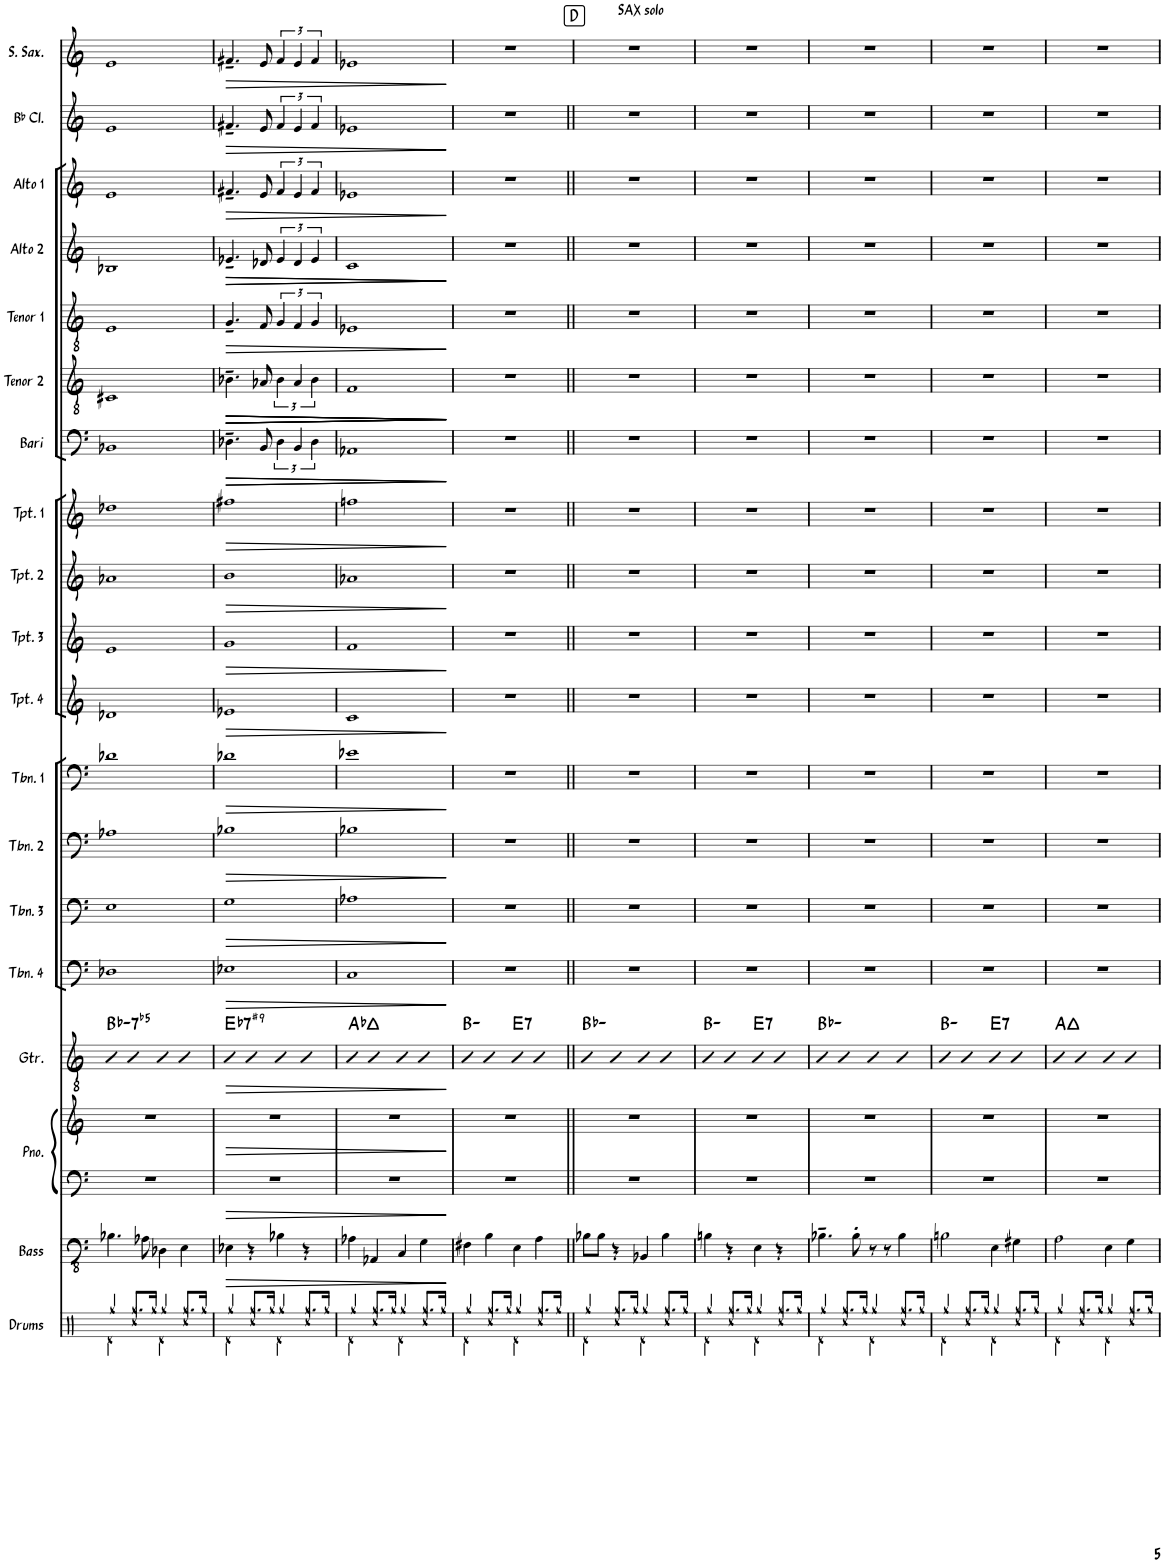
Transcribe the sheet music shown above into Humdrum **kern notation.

**kern	**kern	**dynam	**kern	**kern	**dynam	**kern	**dynam	**harte	**kern	**dynam	**kern	**dynam	**kern	**dynam	**kern	**dynam	**kern	**dynam	**kern	**dynam	**kern	**dynam	**kern	**dynam	**kern	**dynam	**kern	**dynam	**kern	**dynam	**kern	**dynam	**kern	**dynam	**kern	**dynam	**kern	**dynam
*part19	*part18	*part18	*part17	*part17	*part17	*part16	*part16	*part16	*part15	*part15	*part14	*part14	*part13	*part13	*part12	*part12	*part11	*part11	*part10	*part10	*part9	*part9	*part8	*part8	*part7	*part7	*part6	*part6	*part5	*part5	*part4	*part4	*part3	*part3	*part2	*part2	*part1	*part1
*staff20	*staff19	*staff19	*staff18	*staff17	*staff17/18	*staff16	*staff16	*	*staff15	*staff15	*staff14	*staff14	*staff13	*staff13	*staff12	*staff12	*staff11	*staff11	*staff10	*staff10	*staff9	*staff9	*staff8	*staff8	*staff7	*staff7	*staff6	*staff6	*staff5	*staff5	*staff4	*staff4	*staff3	*staff3	*staff2	*staff2	*staff1	*staff1
*I"Drums	*I"Bass	*	*I"Piano	*	*	*I"Guitar	*	*	*I"Trombone 4	*	*I"Trombone 3	*	*I"Trombone 2	*	*I"Trombone 1	*	*I"Trumpet 4	*	*I"Trumpet 3	*	*I"Trumpet 2	*	*I"Trumpet 1	*	*I"Bari Sax	*	*I"Tenor Sax 2	*	*I"Tenor Sax 1	*	*I"Alto Sax 2	*	*I"Alto Sax 1	*	*I"Bb Clarinet	*	*I"Soprano Saxophone	*
*I'Drums	*I'Bass	*	*I'Pno.	*	*	*I'Gtr.	*	*	*I'Tbn. 4	*	*I'Tbn. 3	*	*I'Tbn. 2	*	*I'Tbn. 1	*	*I'Tpt. 4	*	*I'Tpt. 3	*	*I'Tpt. 2	*	*I'Tpt. 1	*	*I'Bari	*	*I'Tenor 2	*	*I'Tenor 1	*	*I'Alto 2	*	*I'Alto 1	*	*I'Bb Cl.	*	*I'S. Sax.	*
!!LO:PB:g=z
*clefX	*clefFv4	*	*clefF4	*clefG2	*	*clefGv2	*	*	*clefF4	*	*clefF4	*	*clefF4	*	*clefF4	*	*clefG2	*	*clefG2	*	*clefG2	*	*clefG2	*	*clefF4	*	*clefGv2	*	*clefGv2	*	*clefG2	*	*clefG2	*	*clefG2	*	*clefG2	*
*	*	*	*	*	*	*	*	*	*	*	*	*	*	*	*	*	*ITrd1c2	*	*ITrd1c2	*	*ITrd1c2	*	*ITrd1c2	*	*ITrd12c21	*	*ITrd8c14	*	*ITrd8c14	*	*ITrd5c9	*	*ITrd5c9	*	*ITrd1c2	*	*ITrd1c2	*
*k[]	*k[]	*	*k[]	*k[]	*	*k[]	*	*	*k[]	*	*k[]	*	*k[]	*	*k[]	*	*k[]	*	*k[]	*	*k[]	*	*k[]	*	*k[]	*	*k[]	*	*k[]	*	*k[]	*	*k[]	*	*k[]	*	*k[]	*
*M4/4	*M4/4	*	*M4/4	*M4/4	*	*M4/4	*	*	*M4/4	*	*M4/4	*	*M4/4	*	*M4/4	*	*M4/4	*	*M4/4	*	*M4/4	*	*M4/4	*	*M4/4	*	*M4/4	*	*M4/4	*	*M4/4	*	*M4/4	*	*M4/4	*	*M4/4	*
=32	=32	=32	=32	=32	=32	=32	=32	=32	=32	=32	=32	=32	=32	=32	=32	=32	=32	=32	=32	=32	=32	=32	=32	=32	=32	=32	=32	=32	=32	=32	=32	=32	=32	=32	=32	=32	=32	=32
*^	*	*	*	*	*	*	*	*	*	*	*	*	*	*	*	*	*	*	*	*	*	*	*	*	*	*	*	*	*	*	*	*	*	*	*	*	*	*
!	!	!	!	!	!	!	!	!	!LO:H:kt=-7b5	!	!	!	!	!	!	!	!	!	!	!	!	!	!	!	!	!	!	!	!	!	!	!	!	!	!	!	!	!	!
4Rgg/	4Rd\	4.BB-X\	.	1r	1r	.	4Bn	.	Bb:hdim7	1D-X	.	1E	.	1A-X	.	1d-X	.	1d-X	.	1e	.	1a-X	.	1dd-X	.	1BB-X	.	1C#X	.	1E	.	1B-X	.	1e	.	1e	.	1e	.
8.Rgg/L	4Rcc/	.	.	.	.	.	4B	.	.	.	.	.	.	.	.	.	.	.	.	.	.	.	.	.	.	.	.	.	.	.	.	.	.	.	.	.	.	.	.
.	.	8AA-X\	.	.	.	.	.	.	.	.	.	.	.	.	.	.	.	.	.	.	.	.	.	.	.	.	.	.	.	.	.	.	.	.	.	.	.	.	.
16Rgg/Jk	.	.	.	.	.	.	.	.	.	.	.	.	.	.	.	.	.	.	.	.	.	.	.	.	.	.	.	.	.	.	.	.	.	.	.	.	.	.	.
4Rgg/	4Rd\	4DD-X\	.	.	.	.	4B	.	.	.	.	.	.	.	.	.	.	.	.	.	.	.	.	.	.	.	.	.	.	.	.	.	.	.	.	.	.	.	.
8.Rgg/L	4Rcc/	4EE\	.	.	.	.	4B	.	.	.	.	.	.	.	.	.	.	.	.	.	.	.	.	.	.	.	.	.	.	.	.	.	.	.	.	.	.	.	.
16Rgg/Jk	.	.	.	.	.	.	.	.	.	.	.	.	.	.	.	.	.	.	.	.	.	.	.	.	.	.	.	.	.	.	.	.	.	.	.	.	.	.	.
=33	=33	=33	=33	=33	=33	=33	=33	=33	=33	=33	=33	=33	=33	=33	=33	=33	=33	=33	=33	=33	=33	=33	=33	=33	=33	=33	=33	=33	=33	=33	=33	=33	=33	=33	=33	=33	=33	=33	=33
!	!	!	!LO:HP:b	!	!	!LO:HP:b	!	!LO:HP:b	!LO:H:kt=7	!	!LO:HP:b	!	!LO:HP:b	!	!LO:HP:b	!	!LO:HP:b	!	!LO:HP:b	!	!LO:HP:b	!	!LO:HP:b	!	!LO:HP:b	!	!LO:HP:b	!	!LO:HP:b	!	!LO:HP:b	!	!LO:HP:b	!	!LO:HP:b	!	!LO:HP:b	!	!LO:HP:b
4Rgg/	4Rd\	4EE-X\	>	1r	1r	>	4Bn	>	Eb:7(#9)	1E-X	>	1G	>	1B-X	>	1d-X	>	1e-X	>	1g	>	1b	>	1ff#X	>	4.D-X~\	>	4.B-X~\	>	4.G~/	>	4.e-X~/	>	4.f#X~/	>	4.f#X~/	>	4.f#X~/	>
8.Rgg/L	4Rcc/	4r	.	.	.	.	4B	.	.	.	.	.	.	.	.	.	.	.	.	.	.	.	.	.	.	.	.	.	.	.	.	.	.	.	.	.	.	.	.
!	!	!	!	!	!	!	!	!	!	!	!	!	!	!	!	!	!	!	!	!	!	!	!	!	!	!	!LO:HP:b	!	!LO:HP:b	!	!	!	!LO:HP:b	!	!	!	!	!	!
.	.	.	.	.	.	.	.	.	.	.	.	.	.	.	.	.	.	.	.	.	.	.	.	.	.	8BB/	>	8A-X/	>	8F/	.	8d-X/	>	8e/	.	8e/	.	8e/	.
16Rgg/Jk	.	.	.	.	.	.	.	.	.	.	.	.	.	.	.	.	.	.	.	.	.	.	.	.	.	.	.	.	.	.	.	.	.	.	.	.	.	.	.
!	!	!	!	!	!	!	!	!	!	!	!	!	!	!	!	!	!	!	!	!	!	!	!	!	!	!	!	!	!LO:HP:b	!	!	!	!	!	!	!	!	!	!
4Rgg/	4Rd\	4BB-X\	.	.	.	.	4B	.	.	.	.	.	.	.	.	.	.	.	.	.	.	.	.	.	.	6D-\	.	6B-\	>	6G/	.	6e-/	.	6f#/	.	6f#/	.	6f#/	.
!	!	!	!	!	!	!	!	!	!	!	!	!	!	!	!	!	!	!	!	!	!	!	!	!	!	!	!	!	!LO:HP:b	!	!	!	!	!	!	!	!	!	!
.	.	.	.	.	.	.	.	.	.	.	.	.	.	.	.	.	.	.	.	.	.	.	.	.	.	6BB/	.	6A-/	>	6F/	.	6d-/	.	6e/	.	6e/	.	6e/	.
8.Rgg/L	4Rcc/	4r	.	.	.	.	4B	.	.	.	.	.	.	.	.	.	.	.	.	.	.	.	.	.	.	.	.	.	.	.	.	.	.	.	.	.	.	.	.
.	.	.	.	.	.	.	.	.	.	.	.	.	.	.	.	.	.	.	.	.	.	.	.	.	.	6D-\	.	6B-\	.	6G/	.	6e-/	.	6f#/	.	6f#/	.	6f#/	.
16Rgg/Jk	.	.	.	.	.	.	.	.	.	.	.	.	.	.	.	.	.	.	.	.	.	.	.	.	.	.	.	.	.	.	.	.	.	.	.	.	.	.	.
=34	=34	=34	=34	=34	=34	=34	=34	=34	=34	=34	=34	=34	=34	=34	=34	=34	=34	=34	=34	=34	=34	=34	=34	=34	=34	=34	=34	=34	=34	=34	=34	=34	=34	=34	=34	=34	=34	=34	=34
4Rgg/	4Rd\	4AA-X\	.	1r	1r	.	4B	.	Ab:maj	1C	.	1A-X	.	1B-X	.	1e-X	.	1c	.	1f	.	1a-X	.	1ffn	.	1AA-X	.	1F	.	1E-X	.	1c	.	1e-X	.	1e-X	.	1e-X	.
8.Rgg/L	4Rcc/	4AAA-X/	.	.	.	.	4B	.	.	.	.	.	.	.	.	.	.	.	.	.	.	.	.	.	.	.	.	.	.	.	.	.	.	.	.	.	.	.	.
16Rgg/Jk	.	.	.	.	.	.	.	.	.	.	.	.	.	.	.	.	.	.	.	.	.	.	.	.	.	.	.	.	.	.	.	.	.	.	.	.	.	.	.
4Rgg/	4Rd\	4CC/	.	.	.	.	4B	.	.	.	.	.	.	.	.	.	.	.	.	.	.	.	.	.	.	.	.	.	.	.	.	.	.	.	.	.	.	.	.
8.Rgg/L	4Rcc/	4GG\	.	.	.	.	4B	.	.	.	.	.	.	.	.	.	.	.	.	.	.	.	.	.	.	.	.	.	.	.	.	.	.	.	.	.	.	.	.
16Rgg/Jk	.	.	.	.	.	.	.	.	.	.	.	.	.	.	.	.	.	.	.	.	.	.	.	.	.	.	.	.	.	.	.	.	.	.	.	.	.	.	.
*v	*v	*	*	*	*	*	*	*	*	*	*	*	*	*	*	*	*	*	*	*	*	*	*	*	*	*	*	*	*	*	*	*	*	*	*	*	*	*	*
.	.	]	.	.	]	.	]	.	.	]	.	]	.	]	.	]	.	]	.	]	.	]	.	]	.	] ]	.	] ] ] ]	.	]	.	] ]	.	]	.	]	.	]
=35	=35	=35	=35	=35	=35	=35	=35	=35	=35	=35	=35	=35	=35	=35	=35	=35	=35	=35	=35	=35	=35	=35	=35	=35	=35	=35	=35	=35	=35	=35	=35	=35	=35	=35	=35	=35	=35	=35
*^	*	*	*	*	*	*	*	*	*	*	*	*	*	*	*	*	*	*	*	*	*	*	*	*	*	*	*	*	*	*	*	*	*	*	*	*	*	*
4Rgg/	4Rd\	4FF#X\	.	1r	1r	.	4B	.	B:min	1r	.	1r	.	1r	.	1r	.	1r	.	1r	.	1r	.	1r	.	1r	.	1r	.	1r	.	1r	.	1r	.	1r	.	1r	.
8.Rgg/L	4Rcc/	4BB\	.	.	.	.	4B	.	.	.	.	.	.	.	.	.	.	.	.	.	.	.	.	.	.	.	.	.	.	.	.	.	.	.	.	.	.	.	.
16Rgg/Jk	.	.	.	.	.	.	.	.	.	.	.	.	.	.	.	.	.	.	.	.	.	.	.	.	.	.	.	.	.	.	.	.	.	.	.	.	.	.	.
!	!	!	!	!	!	!	!	!	!LO:H:kt=7	!	!	!	!	!	!	!	!	!	!	!	!	!	!	!	!	!	!	!	!	!	!	!	!	!	!	!	!	!	!
4Rgg/	4Rd\	4EE\	.	.	.	.	4B	.	E:7	.	.	.	.	.	.	.	.	.	.	.	.	.	.	.	.	.	.	.	.	.	.	.	.	.	.	.	.	.	.
8.Rgg/L	4Rcc/	4AA\	.	.	.	.	4B	.	.	.	.	.	.	.	.	.	.	.	.	.	.	.	.	.	.	.	.	.	.	.	.	.	.	.	.	.	.	.	.
16Rgg/Jk	.	.	.	.	.	.	.	.	.	.	.	.	.	.	.	.	.	.	.	.	.	.	.	.	.	.	.	.	.	.	.	.	.	.	.	.	.	.	.
!!LO:REH:place=s1:a:B:rj:fs=14:t=D
=36	=36	=36	=36	=36	=36	=36	=36	=36	=36	=36	=36	=36	=36	=36	=36	=36	=36	=36	=36	=36	=36	=36	=36	=36	=36	=36	=36	=36	=36	=36	=36	=36	=36	=36	=36	=36	=36	=36	=36
!	!	!	!	!	!	!	!	!	!	!	!	!	!	!	!	!	!	!	!	!	!	!	!	!	!	!	!	!	!	!	!	!	!	!	!	!	!	!LO:TX:a:B:t=SAX solo	!
4Rgg/	4Rd\	8BB-X\L	.	1r	1r	.	4Bn	.	Bb:min	1r	.	1r	.	1r	.	1r	.	1r	.	1r	.	1r	.	1r	.	1r	.	1r	.	1r	.	1r	.	1r	.	1r	.	1r	.
.	.	8BB-\J	.	.	.	.	.	.	.	.	.	.	.	.	.	.	.	.	.	.	.	.	.	.	.	.	.	.	.	.	.	.	.	.	.	.	.	.	.
8.Rgg/L	4Rcc/	4r	.	.	.	.	4B	.	.	.	.	.	.	.	.	.	.	.	.	.	.	.	.	.	.	.	.	.	.	.	.	.	.	.	.	.	.	.	.
16Rgg/Jk	.	.	.	.	.	.	.	.	.	.	.	.	.	.	.	.	.	.	.	.	.	.	.	.	.	.	.	.	.	.	.	.	.	.	.	.	.	.	.
4Rgg/	4Rd\	4BBB-X/	.	.	.	.	4B	.	.	.	.	.	.	.	.	.	.	.	.	.	.	.	.	.	.	.	.	.	.	.	.	.	.	.	.	.	.	.	.
8.Rgg/L	4Rcc/	4BB-\	.	.	.	.	4B	.	.	.	.	.	.	.	.	.	.	.	.	.	.	.	.	.	.	.	.	.	.	.	.	.	.	.	.	.	.	.	.
16Rgg/Jk	.	.	.	.	.	.	.	.	.	.	.	.	.	.	.	.	.	.	.	.	.	.	.	.	.	.	.	.	.	.	.	.	.	.	.	.	.	.	.
=37	=37	=37	=37	=37	=37	=37	=37	=37	=37	=37	=37	=37	=37	=37	=37	=37	=37	=37	=37	=37	=37	=37	=37	=37	=37	=37	=37	=37	=37	=37	=37	=37	=37	=37	=37	=37	=37	=37	=37
4Rgg/	4Rd\	4BBn\	.	1r	1r	.	4B	.	B:min	1r	.	1r	.	1r	.	1r	.	1r	.	1r	.	1r	.	1r	.	1r	.	1r	.	1r	.	1r	.	1r	.	1r	.	1r	.
8.Rgg/L	4Rcc/	4r	.	.	.	.	4B	.	.	.	.	.	.	.	.	.	.	.	.	.	.	.	.	.	.	.	.	.	.	.	.	.	.	.	.	.	.	.	.
16Rgg/Jk	.	.	.	.	.	.	.	.	.	.	.	.	.	.	.	.	.	.	.	.	.	.	.	.	.	.	.	.	.	.	.	.	.	.	.	.	.	.	.
!	!	!	!	!	!	!	!	!	!LO:H:kt=7	!	!	!	!	!	!	!	!	!	!	!	!	!	!	!	!	!	!	!	!	!	!	!	!	!	!	!	!	!	!
4Rgg/	4Rd\	4EE\	.	.	.	.	4B	.	E:7	.	.	.	.	.	.	.	.	.	.	.	.	.	.	.	.	.	.	.	.	.	.	.	.	.	.	.	.	.	.
8.Rgg/L	4Rcc/	4r	.	.	.	.	4B	.	.	.	.	.	.	.	.	.	.	.	.	.	.	.	.	.	.	.	.	.	.	.	.	.	.	.	.	.	.	.	.
16Rgg/Jk	.	.	.	.	.	.	.	.	.	.	.	.	.	.	.	.	.	.	.	.	.	.	.	.	.	.	.	.	.	.	.	.	.	.	.	.	.	.	.
=38	=38	=38	=38	=38	=38	=38	=38	=38	=38	=38	=38	=38	=38	=38	=38	=38	=38	=38	=38	=38	=38	=38	=38	=38	=38	=38	=38	=38	=38	=38	=38	=38	=38	=38	=38	=38	=38	=38	=38
4Rgg/	4Rd\	4.BB-X~\	.	1r	1r	.	4Bn	.	Bb:min	1r	.	1r	.	1r	.	1r	.	1r	.	1r	.	1r	.	1r	.	1r	.	1r	.	1r	.	1r	.	1r	.	1r	.	1r	.
8.Rgg/L	4Rcc/	.	.	.	.	.	4B	.	.	.	.	.	.	.	.	.	.	.	.	.	.	.	.	.	.	.	.	.	.	.	.	.	.	.	.	.	.	.	.
.	.	8BB-'\	.	.	.	.	.	.	.	.	.	.	.	.	.	.	.	.	.	.	.	.	.	.	.	.	.	.	.	.	.	.	.	.	.	.	.	.	.
16Rgg/Jk	.	.	.	.	.	.	.	.	.	.	.	.	.	.	.	.	.	.	.	.	.	.	.	.	.	.	.	.	.	.	.	.	.	.	.	.	.	.	.
4Rgg/	4Rd\	8r	.	.	.	.	4B	.	.	.	.	.	.	.	.	.	.	.	.	.	.	.	.	.	.	.	.	.	.	.	.	.	.	.	.	.	.	.	.
.	.	8r	.	.	.	.	.	.	.	.	.	.	.	.	.	.	.	.	.	.	.	.	.	.	.	.	.	.	.	.	.	.	.	.	.	.	.	.	.
8.Rgg/L	4Rcc/	4BB-\	.	.	.	.	4B	.	.	.	.	.	.	.	.	.	.	.	.	.	.	.	.	.	.	.	.	.	.	.	.	.	.	.	.	.	.	.	.
16Rgg/Jk	.	.	.	.	.	.	.	.	.	.	.	.	.	.	.	.	.	.	.	.	.	.	.	.	.	.	.	.	.	.	.	.	.	.	.	.	.	.	.
=39	=39	=39	=39	=39	=39	=39	=39	=39	=39	=39	=39	=39	=39	=39	=39	=39	=39	=39	=39	=39	=39	=39	=39	=39	=39	=39	=39	=39	=39	=39	=39	=39	=39	=39	=39	=39	=39	=39	=39
4Rgg/	4Rd\	2BBn\	.	1r	1r	.	4B	.	B:min	1r	.	1r	.	1r	.	1r	.	1r	.	1r	.	1r	.	1r	.	1r	.	1r	.	1r	.	1r	.	1r	.	1r	.	1r	.
8.Rgg/L	4Rcc/	.	.	.	.	.	4B	.	.	.	.	.	.	.	.	.	.	.	.	.	.	.	.	.	.	.	.	.	.	.	.	.	.	.	.	.	.	.	.
16Rgg/Jk	.	.	.	.	.	.	.	.	.	.	.	.	.	.	.	.	.	.	.	.	.	.	.	.	.	.	.	.	.	.	.	.	.	.	.	.	.	.	.
!	!	!	!	!	!	!	!	!	!LO:H:kt=7	!	!	!	!	!	!	!	!	!	!	!	!	!	!	!	!	!	!	!	!	!	!	!	!	!	!	!	!	!	!
4Rgg/	4Rd\	4EE\	.	.	.	.	4B	.	E:7	.	.	.	.	.	.	.	.	.	.	.	.	.	.	.	.	.	.	.	.	.	.	.	.	.	.	.	.	.	.
8.Rgg/L	4Rcc/	4GG#X\	.	.	.	.	4B	.	.	.	.	.	.	.	.	.	.	.	.	.	.	.	.	.	.	.	.	.	.	.	.	.	.	.	.	.	.	.	.
16Rgg/Jk	.	.	.	.	.	.	.	.	.	.	.	.	.	.	.	.	.	.	.	.	.	.	.	.	.	.	.	.	.	.	.	.	.	.	.	.	.	.	.
=40	=40	=40	=40	=40	=40	=40	=40	=40	=40	=40	=40	=40	=40	=40	=40	=40	=40	=40	=40	=40	=40	=40	=40	=40	=40	=40	=40	=40	=40	=40	=40	=40	=40	=40	=40	=40	=40	=40	=40
4Rgg/	4Rd\	2AA\	.	1r	1r	.	4B	.	A:maj	1r	.	1r	.	1r	.	1r	.	1r	.	1r	.	1r	.	1r	.	1r	.	1r	.	1r	.	1r	.	1r	.	1r	.	1r	.
8.Rgg/L	4Rcc/	.	.	.	.	.	4B	.	.	.	.	.	.	.	.	.	.	.	.	.	.	.	.	.	.	.	.	.	.	.	.	.	.	.	.	.	.	.	.
16Rgg/Jk	.	.	.	.	.	.	.	.	.	.	.	.	.	.	.	.	.	.	.	.	.	.	.	.	.	.	.	.	.	.	.	.	.	.	.	.	.	.	.
4Rgg/	4Rd\	4EE\	.	.	.	.	4B	.	.	.	.	.	.	.	.	.	.	.	.	.	.	.	.	.	.	.	.	.	.	.	.	.	.	.	.	.	.	.	.
8.Rgg/L	4Rcc/	4GG\	.	.	.	.	4B	.	.	.	.	.	.	.	.	.	.	.	.	.	.	.	.	.	.	.	.	.	.	.	.	.	.	.	.	.	.	.	.
16Rgg/Jk	.	.	.	.	.	.	.	.	.	.	.	.	.	.	.	.	.	.	.	.	.	.	.	.	.	.	.	.	.	.	.	.	.	.	.	.	.	.	.
*v	*v	*	*	*	*	*	*	*	*	*	*	*	*	*	*	*	*	*	*	*	*	*	*	*	*	*	*	*	*	*	*	*	*	*	*	*	*	*	*
=	=	=	=	=	=	=	=	=	=	=	=	=	=	=	=	=	=	=	=	=	=	=	=	=	=	=	=	=	=	=	=	=	=	=	=	=	=	=
*-	*-	*-	*-	*-	*-	*-	*-	*-	*-	*-	*-	*-	*-	*-	*-	*-	*-	*-	*-	*-	*-	*-	*-	*-	*-	*-	*-	*-	*-	*-	*-	*-	*-	*-	*-	*-	*-	*-
